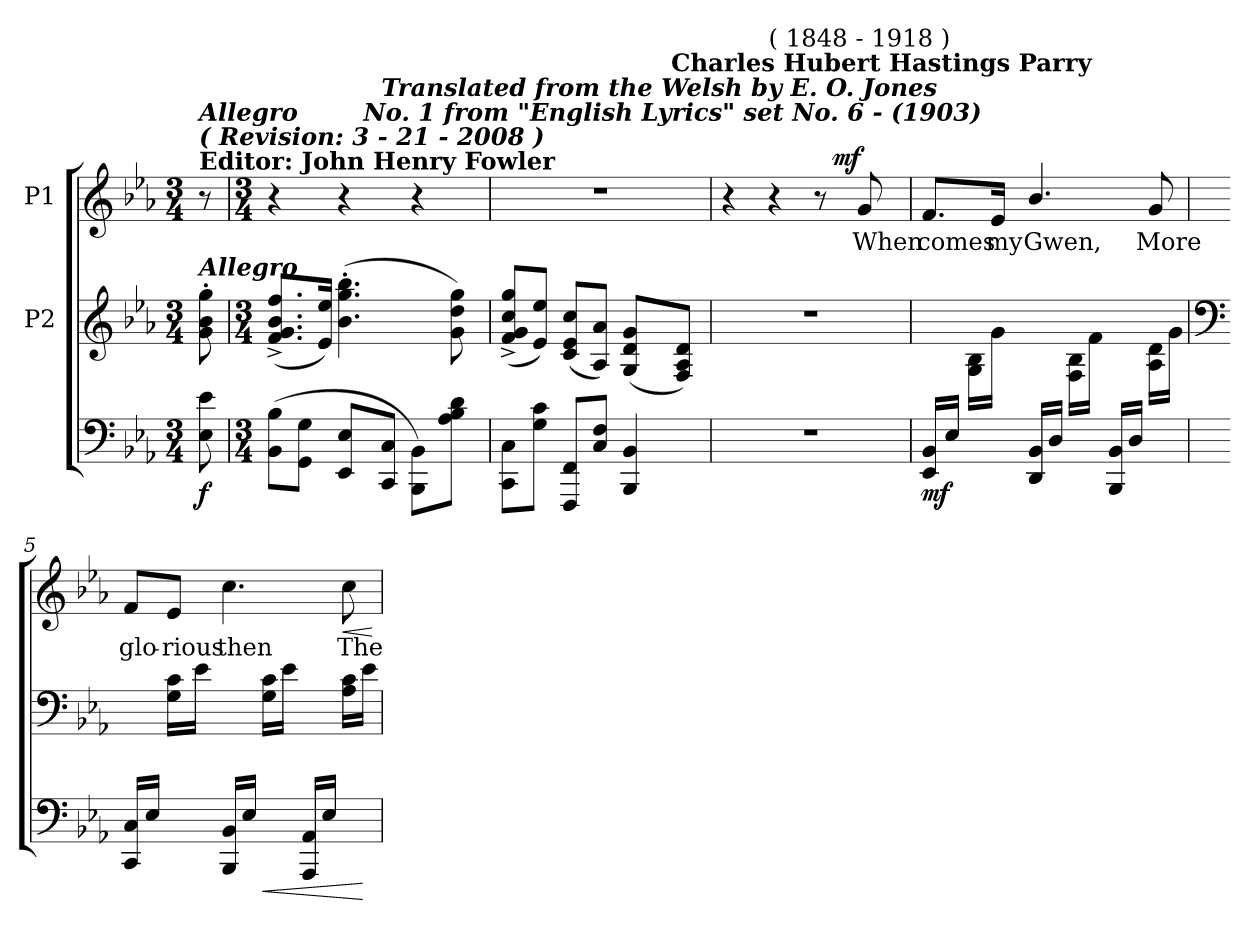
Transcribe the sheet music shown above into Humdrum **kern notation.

**kern	**dynam	**kern	**kern	**text	**dynam
*part3	*part3	*part2	*part1	*part1	*part1
*staff3	*staff3	*staff2	*staff1	*staff1	*staff1
*	*	*I"P2	*I"P1	*	*
!!LO:PB:g=z
*clefF4	*	*clefG2	*clefG2	*	*
*k[b-e-a-]	*	*k[b-e-a-]	*k[b-e-a-]	*	*
*E-:	*	*E-:	*E-:	*	*
*M3/4	*	*M3/4	*M3/4	*	*
*MM80	*	*MM80	*MM80	*	*
=	=	=	=	=	=
!	!	!	!LO:TX:a:B:t=Editor&colon; John Henry Fowler	!	!
!	!	!	!LO:TX:a:Bi:t=(  Revision&colon;   3 - 21 - 2008  )	!	!
!	!	!	!LO:TX:a:Bi:t=Allegro	!	!
!	!	!LO:TX:a:Bi:t=Allegro	!	!	!
8E-i\ 8e-i	f	8gi\' 8b-i' 8ggi'	8r	.	.
=1	=1	=1	=1	=1	=1
*M3/4	*	*M3/4	*M3/4	*	*
*	*	*	*^	*	*
*	*	*	*	*^	*	*
(8BB-i\ 8B-iL	.	(8.fi/^ 8.gi^ 8.b-i^ 8.ffi^L	4r	4ryy	4.ryy	.	.
8GGi\ 8GiJ	.	.	.	.	.	.	.
.	.	16e-i/ 16ee-iJk)	.	.	.	.	.
8EE-i/ 8E-iL	.	(4.b-i\' 4.ggi' 4.bb-i'	4r	16ryy	.	.	.
.	.	.	.	128ryy	.	.	.
!	!	!	!	!LO:TX:a:Bi:t=No. 1 from "English Lyrics" set No. 6  -  (1903)	!	!	!
.	.	.	.	4ryy	.	.	.
!	!	!	!	!	!LO:TX:a:Bi:t=Translated from the Welsh by E. O. Jones	!	!
8CCi/ 8CiJ	.	.	.	.	4.ryy	.	.
8BBB-i\ 8BB-iL)	.	.	4r	.	.	.	.
.	.	.	.	8ryy	.	.	.
8A-i\ 8B-i 8diJ	.	8gi\ 8ddi 8ggi)	.	.	.	.	.
.	.	.	.	32..ryy	.	.	.
=2	=2	=2	=2	=2	=2	=2	=2
!	!	!	!LO:N:vis=1	!	!	!	!
*	*	*	*	*v	*v	*	*
8CCi\ 8CiL	.	(8fi/^ 8gi^ 8cci^ 8ggi^L	2.r	2ryy	.	.
8Gi\ 8ciJ	.	8e-i/ 8ee-iJ)	.	.	.	.
8FFFi/ 8FFiL	.	(8ci/ 8e-i 8cciL	.	.	.	.
8Ci/ 8FiJ	.	8A-i/ 8a-iJ)	.	.	.	.
4BBB-i/ 4BB-i	.	(8Gi/ 8di 8giL	.	16ryy	.	.
.	.	.	.	32ryy	.	.
.	.	.	.	64ryy	.	.
.	.	.	.	128ryy	.	.
.	.	.	.	1024ryy	.	.
!	!	!	!	!LO:TX:a:B:t=Charles Hubert Hastings Parry	!	!
.	.	.	.	8ryy	.	.
.	.	8Fi/ 8A-i 8diJ)	.	.	.	.
.	.	.	.	256..ryy	.	.
=3	=3	=3	=3	=3	=3	=3
!LO:N:vis=1	!	!LO:N:vis=1	!	!	!	!
2.r	.	2.r	4r	2ryy	.	.
!	!	!	!LO:TX:a:t=( 1848 - 1918 )	!	!	!
.	.	.	4r	.	.	.
.	.	.	8r	32ryy	.	.
.	.	.	.	128ryy	.	.
.	.	.	.	1024ryy	.	.
.	.	.	.	8ryy	.	mf
!	!	!	!	!	!LO:LY:b:color=#000000	!
.	.	.	8gi/	.	When	.
.	.	.	.	16ryy	.	.
.	.	.	.	64ryy	.	.
.	.	.	.	256..ryy	.	.
*	*	*	*v	*v	*	*
!!LO:LB:g=z
=4	=4	=4	=4	=4	=4
*	*	*	*^	*	*
!	!	!	!	!	!LO:LY:b:color=#000000	!
*	*	*	*v	*v	*	*
(16EE-i/ 16BB-iLL	mf	16ryy	8.fi/L	comes	.
16E-i/JJ	.	16ryy	.	.	.
16ryy	.	16Gi\ 16B-iLL	.	.	.
!	!	!	!	!LO:LY:b:color=#000000	!
16ryy)	.	16gi\JJ	16e-i/Jk	my	.
!	!	!	!	!LO:LY:b:color=#000000	!
(16DDi/ 16BB-iLL	.	16ryy	4.b-i/	Gwen,	.
16Di/JJ	.	16ryy	.	.	.
16ryy	.	16Fi\ 16B-iLL	.	.	.
16ryy)	.	16fi\JJ	.	.	.
(16BBB-i/ 16BB-iLL	.	16ryy	.	.	.
16Di/JJ	.	16ryy	.	.	.
!	!	!	!	!LO:LY:b:color=#000000	!
16ryy	.	16A-i\ 16diLL	8gi/	More	.
16ryy)	.	16gi\JJ	.	.	.
=5	=5	=5	=5	=5	=5
*	*	*clefF4	*	*	*
!	!	!	!	!LO:LY:b:color=#000000	!
(16CCi/ 16CiLL	.	16ryy	8fi/L	glo-	.
16E-i/JJ	.	16ryy	.	.	.
!	!	!	!	!LO:LY:b:color=#000000	!
16ryy	.	16Gi\ 16ciLL	8e-i/J	-rious	.
16ryy)	.	16e-i\JJ	.	.	.
!	!	!	!	!LO:LY:b:color=#000000	!
(16BBB-i/ 16BB-iLL	.	16ryy	4.cci\	then	.
16E-i/JJ	.	16ryy	.	.	.
!	!LO:HP:b	!	!	!	!
16ryy	<	16Gi\ 16ciLL	.	.	.
16ryy)	.	16e-i\JJ	.	.	.
(16AAA-i/ 16AA-iLL	.	16ryy	.	.	.
16E-i/JJ	.	16ryy	.	.	.
!	!	!	!	!LO:LY:b:color=#000000	!LO:HP:b
16ryy	.	16A-i\ 16ciLL	8cci\	The	<
16ryy)	[	16e-i\JJ	.	.	.
.	.	.	.	.	[
=	=	=	=	=	=
*-	*-	*-	*-	*-	*-
